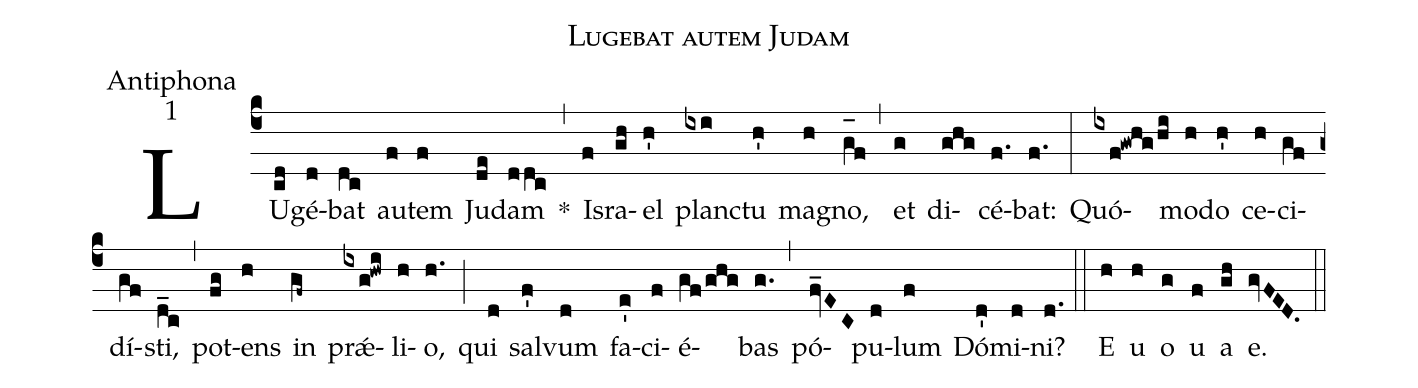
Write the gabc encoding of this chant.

name:Lugebat autem Judam;
office-part:Antiphona;
mode:1;
%%
(c4) LU(cd)gé(d)bat(dc) au(f)tem(f) Ju(de)dam(ddc) *(,) Is(f)ra(gh)el(h') plan(ixi)ctu(h') ma(h)gno,(g_[oh:h]f) (,) et(g) di(ghg)cé(f.)bat:(f.) (:) Quó(ixf!gwhg/hi)mo(h)do(h') ce(h)ci(gf)dí(gf)sti,(d_c) (,) pot(fg)ens(h) in(gf~) prǽ(ixg!hwi)li(h)o,(h.) (;) qui(d) sal(f')vum(d) fa(e')ci(f)é(gf/ghg)bas(g.) (,) pó(fv_EC)pu(d)lum(f) Dó(d')mi(d)ni?(d.) (::) <eu>E(h) u(h) o(g) u(f) a(gh) e.</eu>(gvFED.) (::)
